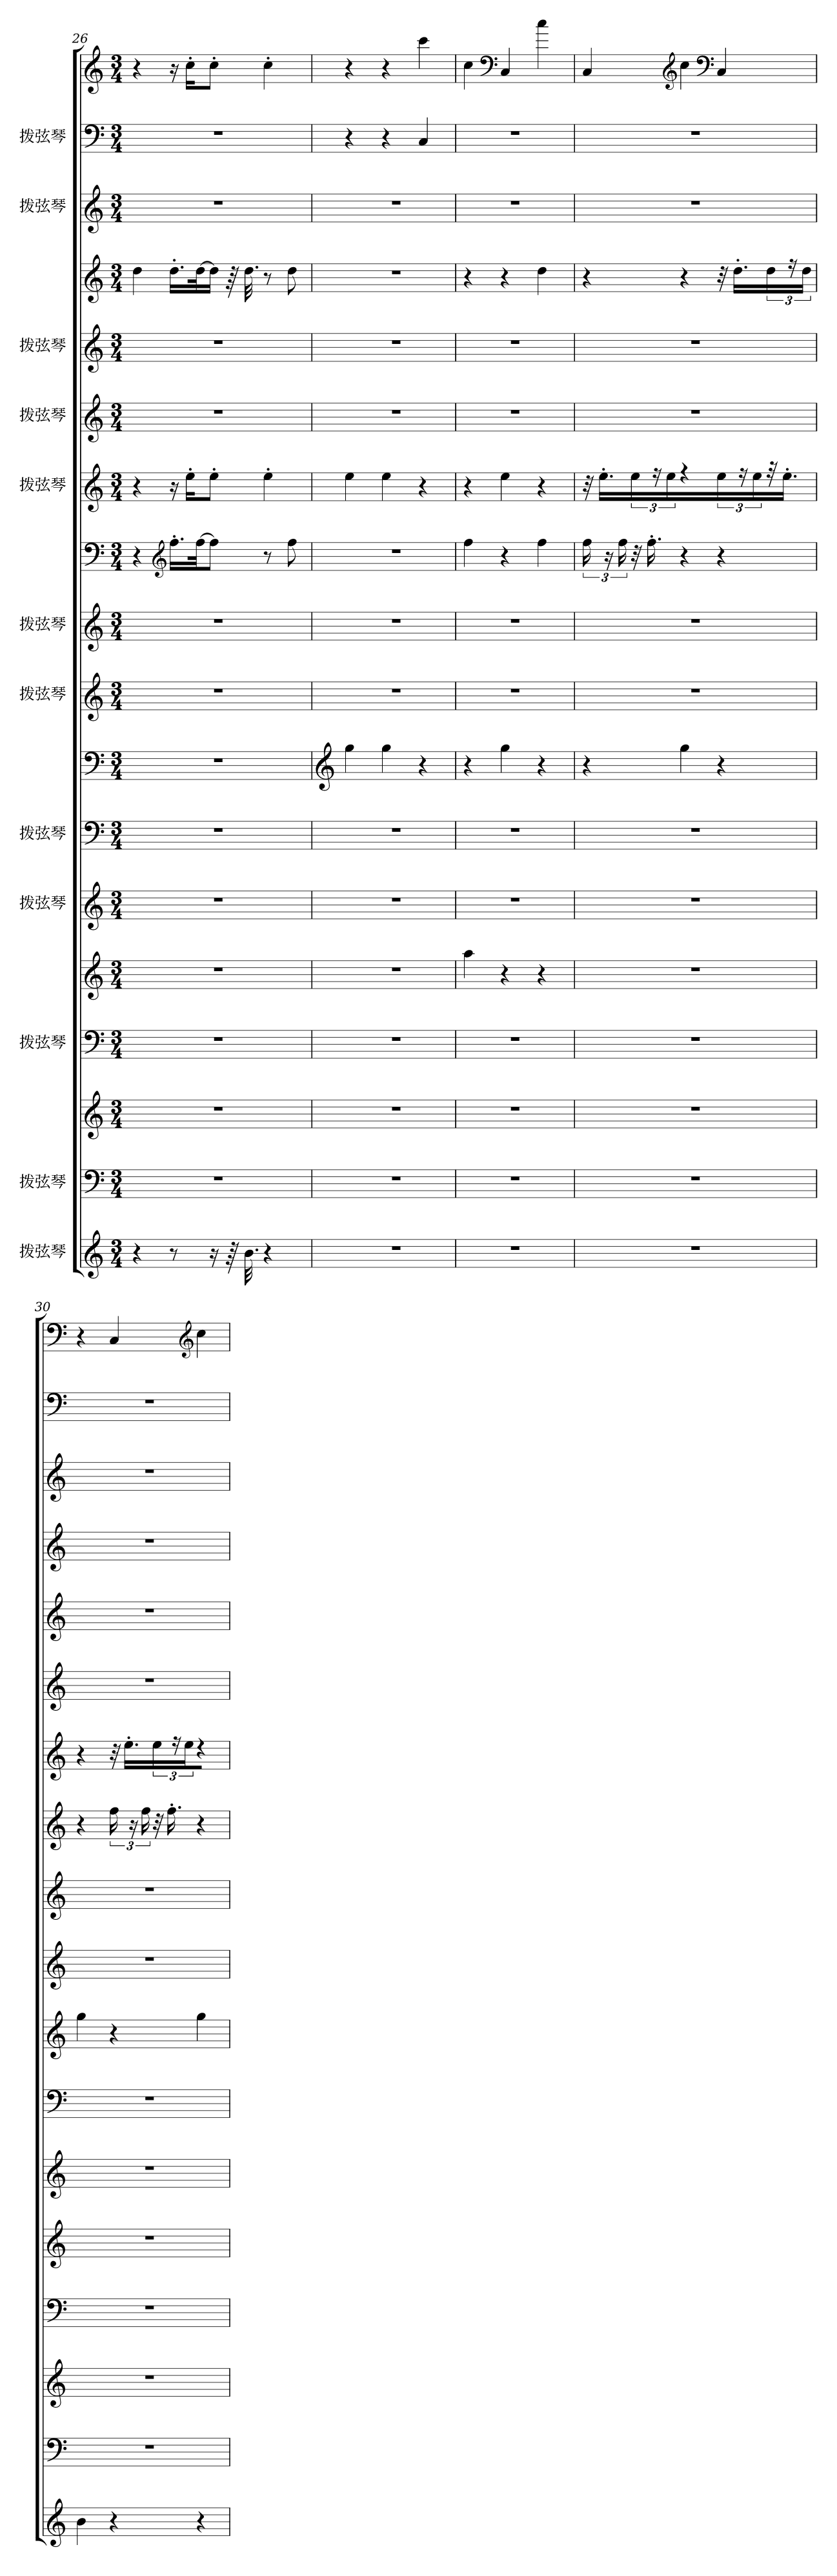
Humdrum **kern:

**kern	**kern	**kern	**kern	**kern	**kern	**kern	**kern	**kern	**kern	**kern	**kern	**kern	**kern	**kern	**kern	**kern	**kern
*part12	*part11	*part11	*part10	*part10	*part9	*part8	*part8	*part7	*part6	*part6	*part5	*part4	*part3	*part3	*part2	*part1	*part1
*staff18	*staff17	*staff16	*staff15	*staff14	*staff13	*staff12	*staff11	*staff10	*staff9	*staff8	*staff7	*staff6	*staff5	*staff4	*staff3	*staff2	*staff1
*I"拨弦琴	*I"拨弦琴	*	*I"拨弦琴	*	*I"拨弦琴	*I"拨弦琴	*	*I"拨弦琴	*I"拨弦琴	*	*I"拨弦琴	*I"拨弦琴	*I"拨弦琴	*	*I"拨弦琴	*I"拨弦琴	*
!!LO:PB:g=z
*clefG2	*clefF4	*clefG2	*clefF4	*clefG2	*clefG2	*clefF4	*clefF4	*clefG2	*clefG2	*clefF4	*clefG2	*clefG2	*clefG2	*clefG2	*clefG2	*clefF4	*clefG2
*k[]	*k[]	*k[]	*k[]	*k[]	*k[]	*k[]	*k[]	*k[]	*k[]	*k[]	*k[]	*k[]	*k[]	*k[]	*k[]	*k[]	*k[]
*M3/4	*M3/4	*M3/4	*M3/4	*M3/4	*M3/4	*M3/4	*M3/4	*M3/4	*M3/4	*M3/4	*M3/4	*M3/4	*M3/4	*M3/4	*M3/4	*M3/4	*M3/4
=26	=26	=26	=26	=26	=26	=26	=26	=26	=26	=26	=26	=26	=26	=26	=26	=26	=26
4r	2.r	2.r	2.r	2.r	2.r	2.r	2.r	2.r	2.r	4r	4r	2.r	2.r	4dd\	2.r	2.r	4r
*	*	*	*	*	*	*	*	*	*	*clefG2	*	*	*	*	*	*	*
8r	.	.	.	.	.	.	.	.	.	16.ff'\LL	16r	.	.	16.dd'\LL	.	.	16r
.	.	.	.	.	.	.	.	.	.	.	16ee'\KL	.	.	.	.	.	16cc'\KL
.	.	.	.	.	.	.	.	.	.	[32ff\JK	.	.	.	[32dd\K	.	.	.
16r	.	.	.	.	.	.	.	.	.	8ff\J]	8ee'\J	.	.	16dd\JJ]	.	.	8cc'\J
64r	.	.	.	.	.	.	.	.	.	.	.	.	.	64r	.	.	.
32.b\	.	.	.	.	.	.	.	.	.	.	.	.	.	32.dd\	.	.	.
4r	.	.	.	.	.	.	.	.	.	8r	4ee'\	.	.	8r	.	.	4cc'\
.	.	.	.	.	.	.	.	.	.	8ff\	.	.	.	8dd\	.	.	.
=27	=27	=27	=27	=27	=27	=27	=27	=27	=27	=27	=27	=27	=27	=27	=27	=27	=27
*	*	*	*	*	*	*	*clefG2	*	*	*	*	*	*	*	*	*	*
2.r	2.r	2.r	2.r	2.r	2.r	2.r	4gg\	2.r	2.r	2.r	4ee\	2.r	2.r	2.r	2.r	4r	4r
.	.	.	.	.	.	.	4gg\	.	.	.	4ee\	.	.	.	.	4r	4r
.	.	.	.	.	.	.	4r	.	.	.	4r	.	.	.	.	4C/	4ccc\
=28	=28	=28	=28	=28	=28	=28	=28	=28	=28	=28	=28	=28	=28	=28	=28	=28	=28
2.r	2.r	2.r	2.r	4aa\	2.r	2.r	4r	2.r	2.r	4ff\	4r	2.r	2.r	4r	2.r	2.r	4cc\
*	*	*	*	*	*	*	*	*	*	*	*	*	*	*	*	*	*clefF4
.	.	.	.	4r	.	.	4gg\	.	.	4r	4ee\	.	.	4r	.	.	4C/
.	.	.	.	4r	.	.	4r	.	.	4ff\	4r	.	.	4dd\	.	.	4cc\
=29	=29	=29	=29	=29	=29	=29	=29	=29	=29	=29	=29	=29	=29	=29	=29	=29	=29
2.r	2.r	2.r	2.r	2.r	2.r	2.r	4r	2.r	2.r	24ff\	32r	2.r	2.r	4r	2.r	2.r	4C/
.	.	.	.	.	.	.	.	.	.	.	16.ee'\LL	.	.	.	.	.	.
.	.	.	.	.	.	.	.	.	.	24r	.	.	.	.	.	.	.
.	.	.	.	.	.	.	.	.	.	24ff\	.	.	.	.	.	.	.
.	.	.	.	.	.	.	.	.	.	32r	24ee\JJ	.	.	.	.	.	.
.	.	.	.	.	.	.	.	.	.	16.ff'\	.	.	.	.	.	.	.
.	.	.	.	.	.	.	.	.	.	.	24r	.	.	.	.	.	.
.	.	.	.	.	.	.	.	.	.	.	24ee\	.	.	.	.	.	.
*	*	*	*	*	*	*	*	*	*	*	*	*	*	*	*	*	*clefG2
.	.	.	.	.	.	.	4gg\	.	.	4r	4r	.	.	4r	.	.	4cc\
*	*	*	*	*	*	*	*	*	*	*	*	*	*	*	*	*	*clefF4
.	.	.	.	.	.	.	4r	.	.	4r	24ee\	.	.	32r	.	.	4C/
.	.	.	.	.	.	.	.	.	.	.	.	.	.	16.dd'\LL	.	.	.
.	.	.	.	.	.	.	.	.	.	.	24r	.	.	.	.	.	.
.	.	.	.	.	.	.	.	.	.	.	24ee\	.	.	.	.	.	.
.	.	.	.	.	.	.	.	.	.	.	32r	.	.	24dd\JJ	.	.	.
.	.	.	.	.	.	.	.	.	.	.	16.ee'\	.	.	.	.	.	.
.	.	.	.	.	.	.	.	.	.	.	.	.	.	24r	.	.	.
.	.	.	.	.	.	.	.	.	.	.	.	.	.	24dd\	.	.	.
!!LO:PB:g=z
=30	=30	=30	=30	=30	=30	=30	=30	=30	=30	=30	=30	=30	=30	=30	=30	=30	=30
4b\	2.r	2.r	2.r	2.r	2.r	2.r	4gg\	2.r	2.r	4r	4r	2.r	2.r	2.r	2.r	2.r	4r
4r	.	.	.	.	.	.	4r	.	.	24ff\	32r	.	.	.	.	.	4C/
.	.	.	.	.	.	.	.	.	.	.	16.ee'\LL	.	.	.	.	.	.
.	.	.	.	.	.	.	.	.	.	24r	.	.	.	.	.	.	.
.	.	.	.	.	.	.	.	.	.	24ff\	.	.	.	.	.	.	.
.	.	.	.	.	.	.	.	.	.	32r	24ee\JJ	.	.	.	.	.	.
.	.	.	.	.	.	.	.	.	.	16.ff'\	.	.	.	.	.	.	.
.	.	.	.	.	.	.	.	.	.	.	24r	.	.	.	.	.	.
.	.	.	.	.	.	.	.	.	.	.	24ee\	.	.	.	.	.	.
*	*	*	*	*	*	*	*	*	*	*	*	*	*	*	*	*	*clefG2
4r	.	.	.	.	.	.	4gg\	.	.	4r	4r	.	.	.	.	.	4cc\
=	=	=	=	=	=	=	=	=	=	=	=	=	=	=	=	=	=
*-	*-	*-	*-	*-	*-	*-	*-	*-	*-	*-	*-	*-	*-	*-	*-	*-	*-
